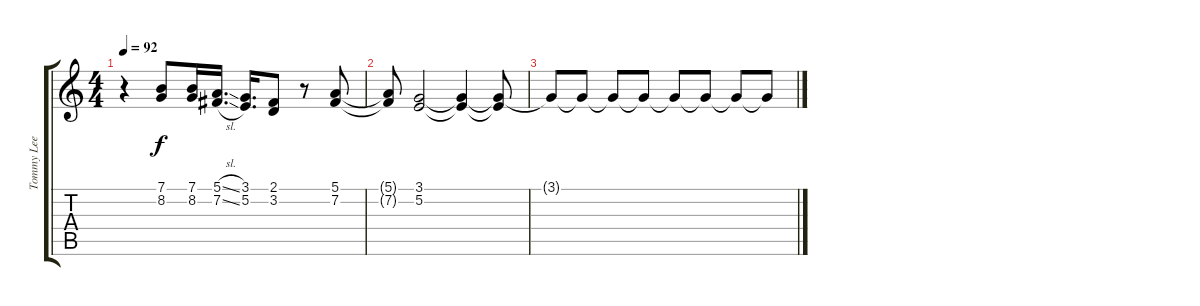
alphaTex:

\track ("Tommy Lee Singin'" "Tommy Lee ") {instrument clarinet}
\staff {score tabs}
\tuning (E4 B3 G3 D3 A2 D2) {hide}
\ts (4 4)
\tempo 92
\clef g2
\ks c
r.4{dy f} (7.1 8.2).8 (7.1 8.2).16 (5.1{sl} 7.2{sl}).16{d} (3.1 5.2).16{d} (2.1 3.2).8 r.8 (5.1 7.2).8 |
(5.1{t} 7.2{t}).8 (3.1 5.2).2 (3.1{t} 5.2{t}).4 (3.1{t} 5.2{t}).8 |
3.1{t}.8 3.1{t}.8 3.1{t}.8 3.1{t}.8 3.1{t}.8 3.1{t}.8 3.1{t}.8 3.1{t}.8
